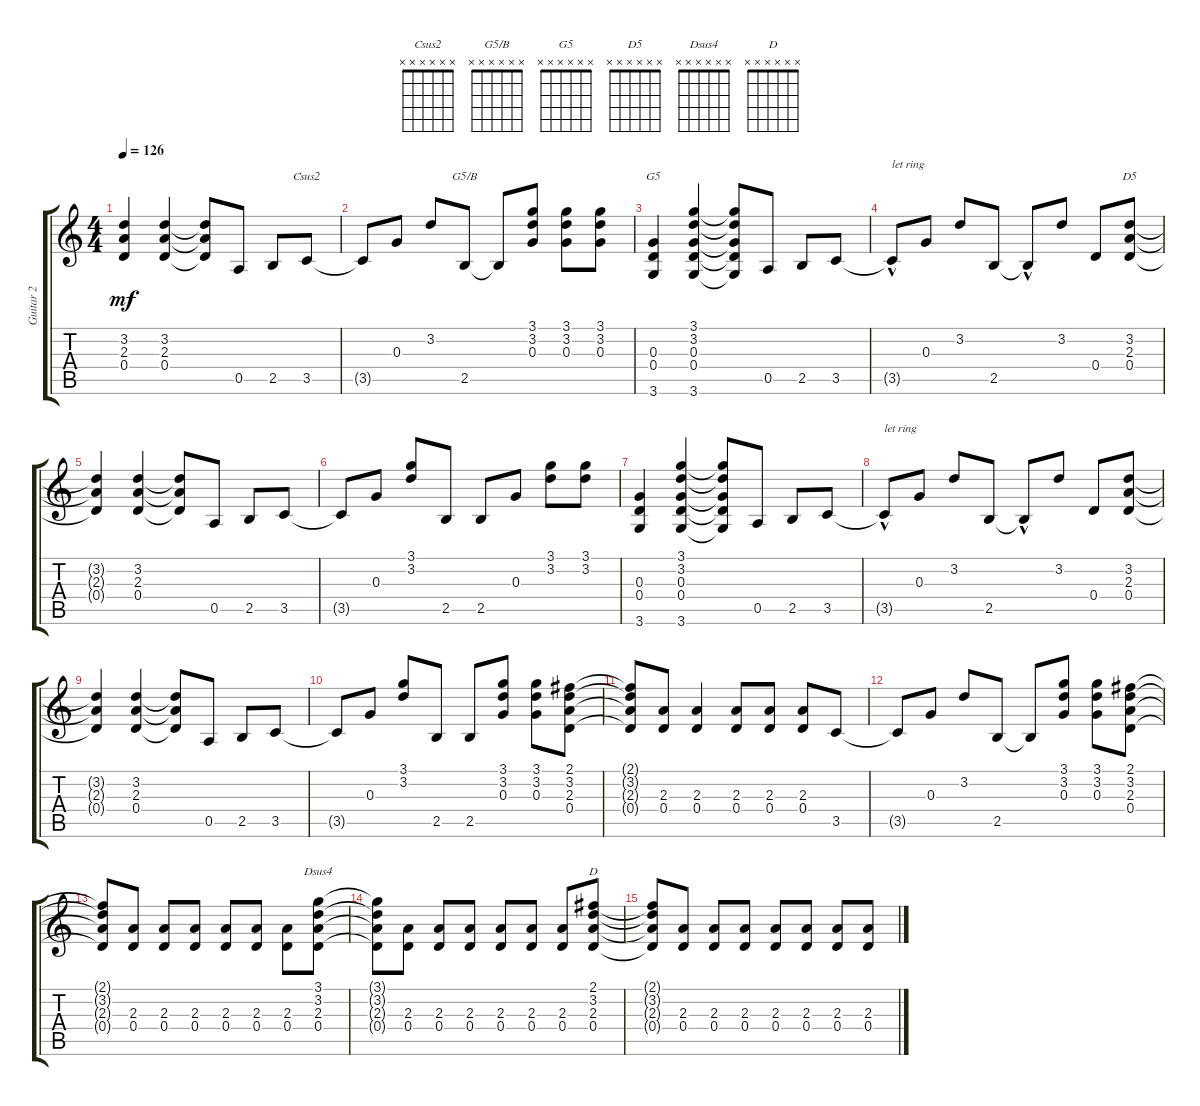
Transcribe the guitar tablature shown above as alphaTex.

\track ("Guitar 2" "Guitar 2") {instrument overdrivenguitar}
\staff {score tabs}
\tuning (E4 B3 G3 D3 A2 E2) {hide}
\chord ("Csus2" x x x x x x) {firstfret 0}
\chord ("G5/B" x x x x x x) {firstfret 0}
\chord ("G5" x x x x x x) {firstfret 0}
\chord ("D5" x x x x x x) {firstfret 0}
\chord ("Dsus4" x x x x x x) {firstfret 0}
\chord ("D" x x x x x x) {firstfret 0}
\ts (4 4)
\tempo 126
\clef g2
\ks c
(3.2{t} 2.3{t} 0.4{t}).4{dy mf} (3.2 2.3 0.4).4 (3.2{t} 2.3{t} 0.4{t}).8 0.5.8 2.5.8 3.5.8{ch "Csus2"} |
3.5{t}.8 0.3.8 3.2.8 2.5.8{ch "G5/B"} 2.5{t}.8 (3.1 3.2 0.3).8 (3.1 3.2 0.3).8 (3.1 3.2 0.3).8 |
(0.3 0.4 3.6).4{ch "G5"} (3.1 3.2 0.3 0.4 3.6).4 (3.1{t} 3.2{t} 0.3{t} 0.4{t} 3.6{t}).8 0.5.8 2.5.8 3.5.8 |
3.5{hac t}.8{txt "let ring"} 0.3.8 3.2.8 2.5.8 2.5{hac t}.8 3.2.8 0.4.8 (3.2 2.3 0.4).8{ch "D5"} |
(3.2{t} 2.3{t} 0.4{t}).4 (3.2 2.3 0.4).4 (3.2{t} 2.3{t} 0.4{t}).8 0.5.8 2.5.8 3.5.8 |
3.5{t}.8 0.3.8 (3.1 3.2).8 2.5.8 2.5.8 0.3.8 (3.1 3.2).8 (3.1 3.2).8 |
(0.3 0.4 3.6).4 (3.1 3.2 0.3 0.4 3.6).4 (3.1{t} 3.2{t} 0.3{t} 0.4{t} 3.6{t}).8 0.5.8 2.5.8 3.5.8 |
3.5{hac t}.8{txt "let ring"} 0.3.8 3.2.8 2.5.8 2.5{hac t}.8 3.2.8 0.4.8 (3.2 2.3 0.4).8 |
(3.2{t} 2.3{t} 0.4{t}).4 (3.2 2.3 0.4).4 (3.2{t} 2.3{t} 0.4{t}).8 0.5.8 2.5.8 3.5.8 |
3.5{t}.8 0.3.8 (3.1 3.2).8 2.5.8 2.5.8 (3.1 3.2 0.3).8 (3.1 3.2 0.3).8 (2.1 3.2 2.3 0.4).8 |
(2.1{t} 3.2{t} 2.3{t} 0.4{t}).8 (2.3 0.4).8 (2.3 0.4).4 (2.3 0.4).8 (2.3 0.4).8 (2.3 0.4).8 3.5.8 |
3.5{t}.8 0.3.8 3.2.8 2.5.8 2.5{t}.8 (3.1 3.2 0.3).8 (3.1 3.2 0.3).8 (2.1 3.2 2.3 0.4).8 |
(2.1{t} 3.2{t} 2.3{t} 0.4{t}).8 (2.3 0.4).8 (2.3 0.4).8 (2.3 0.4).8 (2.3 0.4).8 (2.3 0.4).8 (2.3 0.4).8 (3.1 3.2 2.3 0.4).8{ch "Dsus4"} |
(3.1{t} 3.2{t} 2.3{t} 0.4{t}).8 (2.3 0.4).8 (2.3 0.4).8 (2.3 0.4).8 (2.3 0.4).8 (2.3 0.4).8 (2.3 0.4).8 (2.1 3.2 2.3 0.4).8{ch "D"} |
(2.1{t} 3.2{t} 2.3{t} 0.4{t}).8 (2.3 0.4).8 (2.3 0.4).8 (2.3 0.4).8 (2.3 0.4).8 (2.3 0.4).8 (2.3 0.4).8 (2.3 0.4).8
